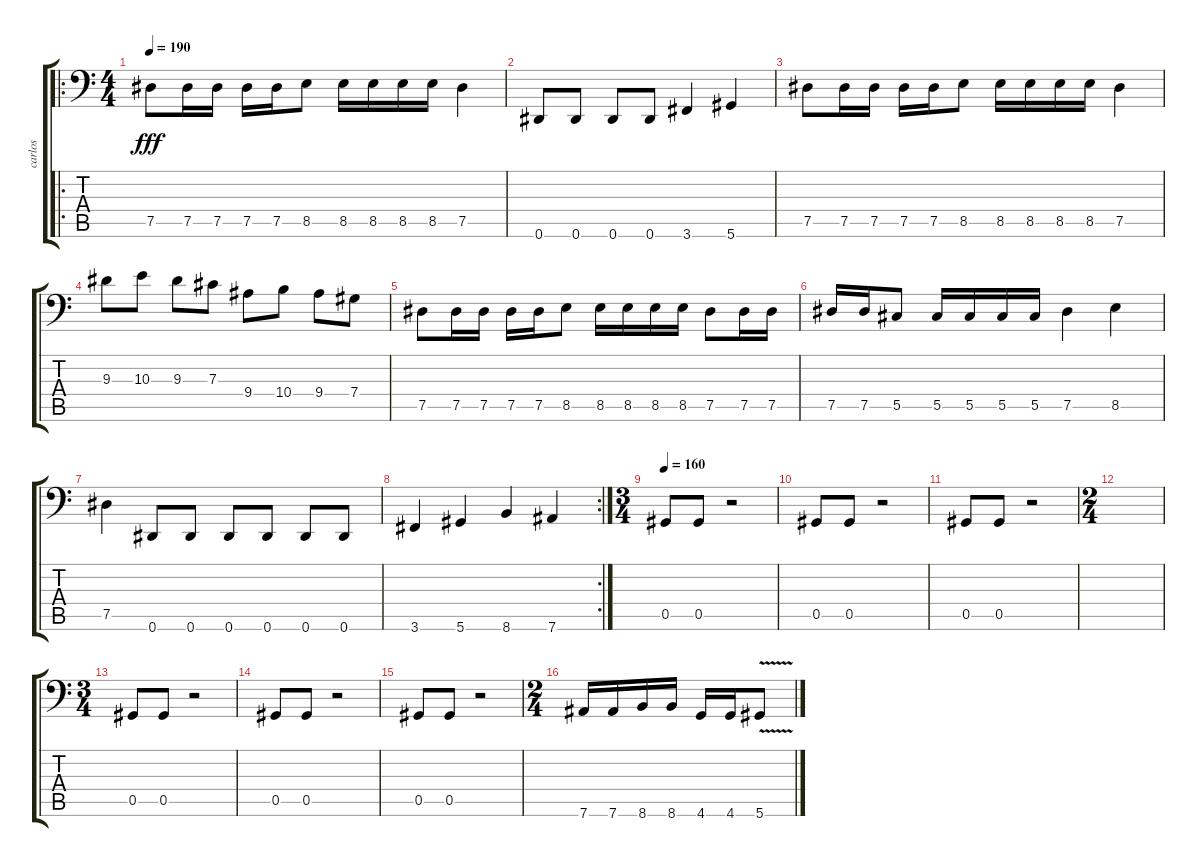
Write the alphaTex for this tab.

\track ("carlos" "carlos") {instrument electricbassfinger}
\staff {score tabs}
\tuning (Eb3 Bb2 Gb2 Db2 Ab1 Eb1) {hide}
\ro
\ts (4 4)
\tempo 190
\clef f4
\ks c
7.5.8{dy fff} 7.5.16 7.5.16 7.5.16 7.5.16 8.5.8 8.5.16 8.5.16 8.5.16 8.5.16 7.5.4 |
0.6.8 0.6.8 0.6.8 0.6.8 3.6.4 5.6.4 |
7.5.8 7.5.16 7.5.16 7.5.16 7.5.16 8.5.8 8.5.16 8.5.16 8.5.16 8.5.16 7.5.4 |
9.3.8 10.3.8 9.3.8 7.3.8 9.4.8 10.4.8 9.4.8 7.4.8 |
7.5.8 7.5.16 7.5.16 7.5.16 7.5.16 8.5.8 8.5.16 8.5.16 8.5.16 8.5.16 7.5.8 7.5.16 7.5.16 |
7.5.16 7.5.16 5.5.8 5.5.16 5.5.16 5.5.16 5.5.16 7.5.4 8.5.4 |
7.5.4 0.6.8 0.6.8 0.6.8 0.6.8 0.6.8 0.6.8 |
\rc 2
3.6.4 5.6.4 8.6.4 7.6.4 |
\ts (3 4)
\tempo 160
0.5.8 0.5.8 r.2 |
0.5.8 0.5.8 r.2 |
0.5.8 0.5.8 r.2 |
\ts (2 4)
|
\ts (3 4)
0.5.8 0.5.8 r.2 |
0.5.8 0.5.8 r.2 |
0.5.8 0.5.8 r.2 |
\ts (2 4)
7.6.16 7.6.16 8.6.16 8.6.16 4.6.16 4.6.16 5.6{v}.8
